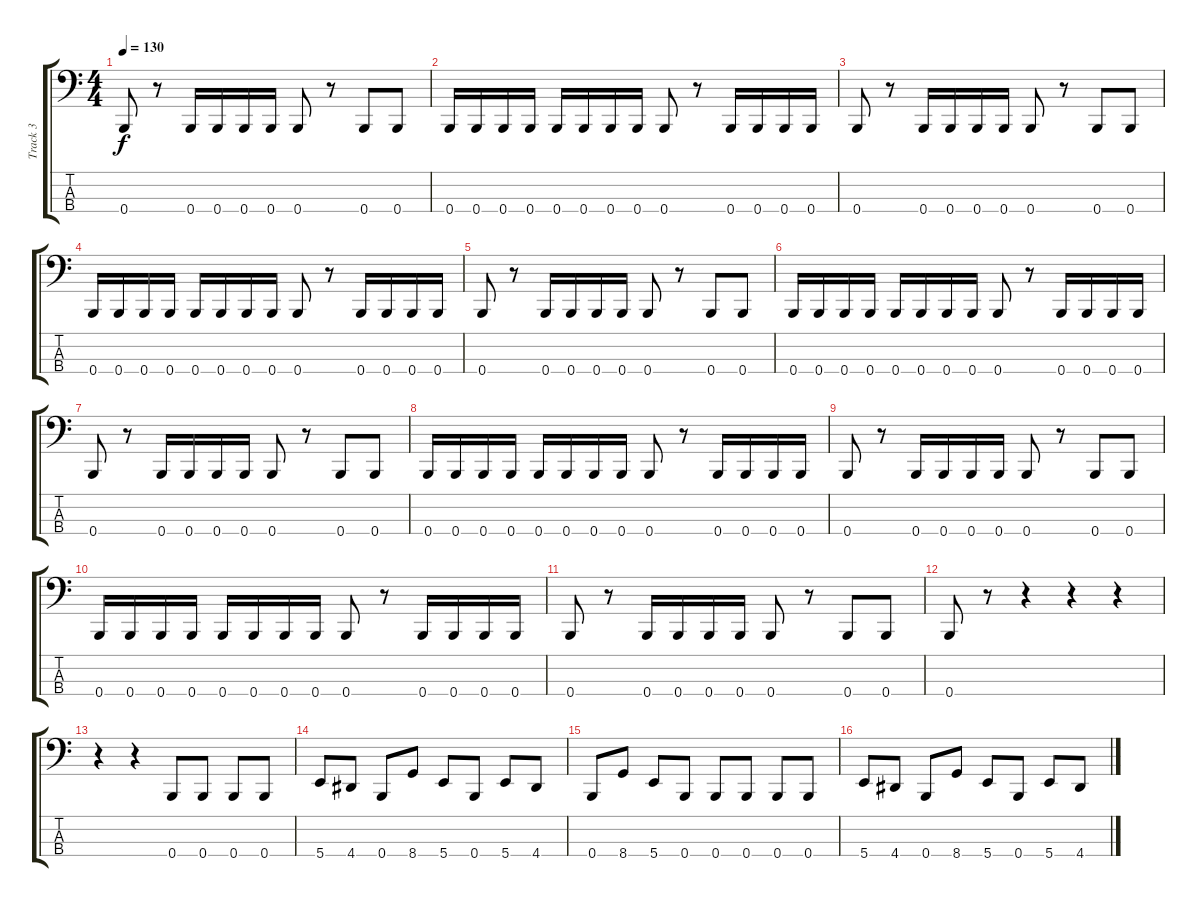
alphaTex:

\track ("Track 3" "Track 3") {instrument electricbasspick}
\staff {score tabs}
\tuning (E2 B1 Gb1 B0) {hide}
\ts (4 4)
\tempo 130
\clef f4
\ks c
0.4.8{dy f} r.8 0.4.16 0.4.16 0.4.16 0.4.16 0.4.8 r.8 0.4.8 0.4.8 |
0.4.16 0.4.16 0.4.16 0.4.16 0.4.16 0.4.16 0.4.16 0.4.16 0.4.8 r.8 0.4.16 0.4.16 0.4.16 0.4.16 |
0.4.8 r.8 0.4.16 0.4.16 0.4.16 0.4.16 0.4.8 r.8 0.4.8 0.4.8 |
0.4.16 0.4.16 0.4.16 0.4.16 0.4.16 0.4.16 0.4.16 0.4.16 0.4.8 r.8 0.4.16 0.4.16 0.4.16 0.4.16 |
0.4.8 r.8 0.4.16 0.4.16 0.4.16 0.4.16 0.4.8 r.8 0.4.8 0.4.8 |
0.4.16 0.4.16 0.4.16 0.4.16 0.4.16 0.4.16 0.4.16 0.4.16 0.4.8 r.8 0.4.16 0.4.16 0.4.16 0.4.16 |
0.4.8 r.8 0.4.16 0.4.16 0.4.16 0.4.16 0.4.8 r.8 0.4.8 0.4.8 |
0.4.16 0.4.16 0.4.16 0.4.16 0.4.16 0.4.16 0.4.16 0.4.16 0.4.8 r.8 0.4.16 0.4.16 0.4.16 0.4.16 |
0.4.8 r.8 0.4.16 0.4.16 0.4.16 0.4.16 0.4.8 r.8 0.4.8 0.4.8 |
0.4.16 0.4.16 0.4.16 0.4.16 0.4.16 0.4.16 0.4.16 0.4.16 0.4.8 r.8 0.4.16 0.4.16 0.4.16 0.4.16 |
0.4.8 r.8 0.4.16 0.4.16 0.4.16 0.4.16 0.4.8 r.8 0.4.8 0.4.8 |
0.4.8 r.8 r.4 r.4 r.4 |
r.4 r.4 0.4.8 0.4.8 0.4.8 0.4.8 |
5.4.8 4.4.8 0.4.8 8.4.8 5.4.8 0.4.8 5.4.8 4.4.8 |
0.4.8 8.4.8 5.4.8 0.4.8 0.4.8 0.4.8 0.4.8 0.4.8 |
5.4.8 4.4.8 0.4.8 8.4.8 5.4.8 0.4.8 5.4.8 4.4.8
